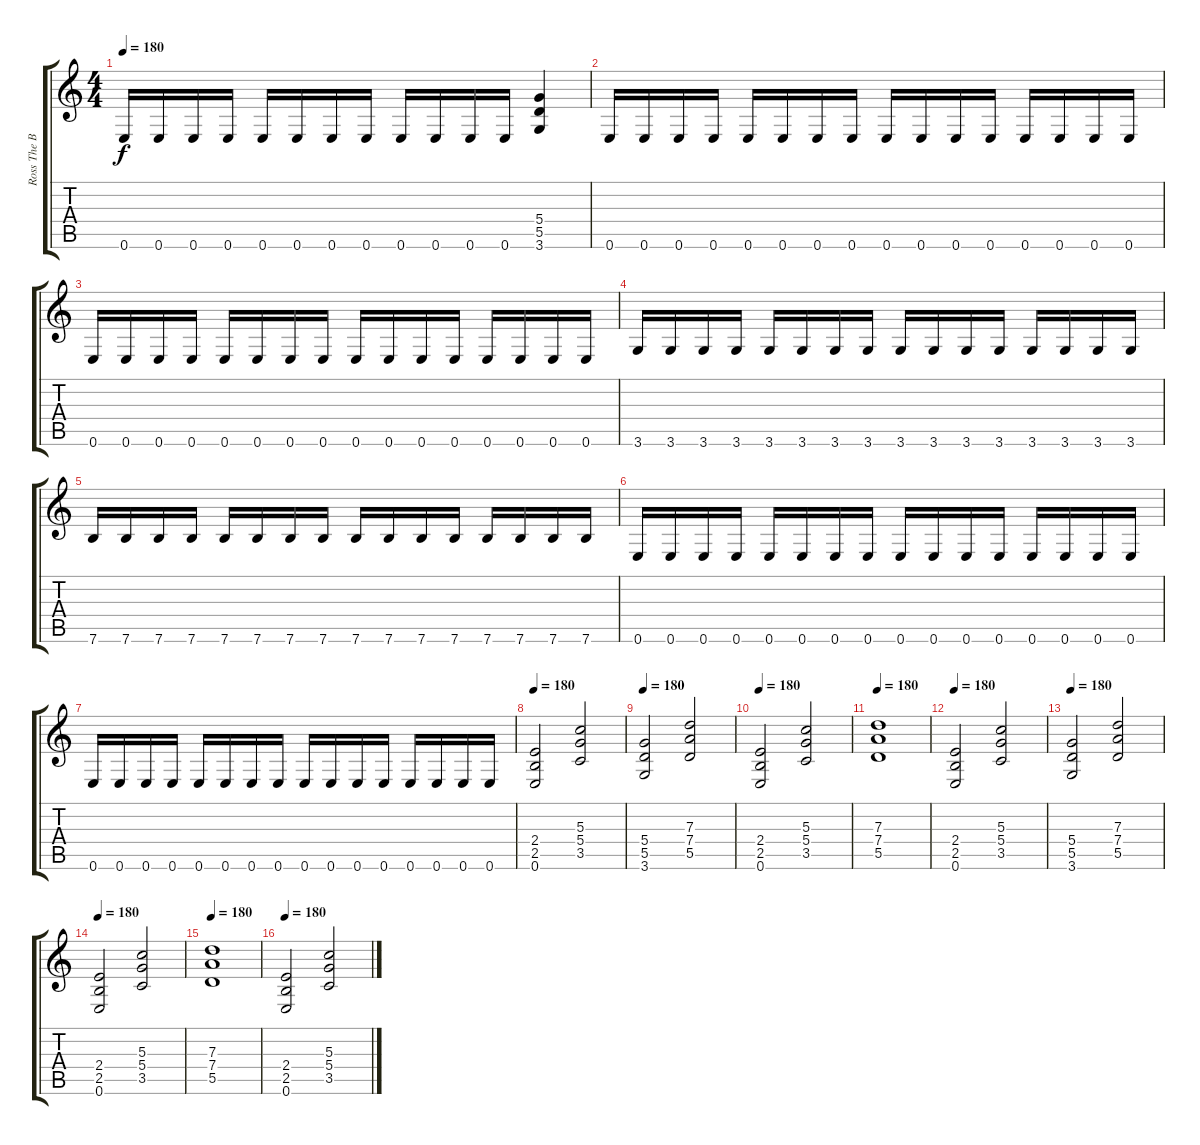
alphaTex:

\track ("Ross The Boss" "Ross The B") {instrument distortionguitar}
\staff {score tabs}
\tuning (E4 B3 G3 D3 A2 E2) {hide}
\ts (4 4)
\tempo 180
\clef g2
\ks c
0.6.16{dy f} 0.6.16 0.6.16 0.6.16 0.6.16 0.6.16 0.6.16 0.6.16 0.6.16 0.6.16 0.6.16 0.6.16 (5.4 5.5 3.6).4 |
0.6.16 0.6.16 0.6.16 0.6.16 0.6.16 0.6.16 0.6.16 0.6.16 0.6.16 0.6.16 0.6.16 0.6.16 0.6.16 0.6.16 0.6.16 0.6.16 |
0.6.16 0.6.16 0.6.16 0.6.16 0.6.16 0.6.16 0.6.16 0.6.16 0.6.16 0.6.16 0.6.16 0.6.16 0.6.16 0.6.16 0.6.16 0.6.16 |
3.6.16 3.6.16 3.6.16 3.6.16 3.6.16 3.6.16 3.6.16 3.6.16 3.6.16 3.6.16 3.6.16 3.6.16 3.6.16 3.6.16 3.6.16 3.6.16 |
7.6.16 7.6.16 7.6.16 7.6.16 7.6.16 7.6.16 7.6.16 7.6.16 7.6.16 7.6.16 7.6.16 7.6.16 7.6.16 7.6.16 7.6.16 7.6.16 |
0.6.16 0.6.16 0.6.16 0.6.16 0.6.16 0.6.16 0.6.16 0.6.16 0.6.16 0.6.16 0.6.16 0.6.16 0.6.16 0.6.16 0.6.16 0.6.16 |
0.6.16 0.6.16 0.6.16 0.6.16 0.6.16 0.6.16 0.6.16 0.6.16 0.6.16 0.6.16 0.6.16 0.6.16 0.6.16 0.6.16 0.6.16 0.6.16 |
\tempo 180
(2.4 2.5 0.6).2 (5.3 5.4 3.5).2 |
\tempo 180
(5.4 5.5 3.6).2 (7.3 7.4 5.5).2 |
\tempo 180
(2.4 2.5 0.6).2 (5.3 5.4 3.5).2 |
\tempo 180
(7.3 7.4 5.5).1 |
\tempo 180
(2.4 2.5 0.6).2 (5.3 5.4 3.5).2 |
\tempo 180
(5.4 5.5 3.6).2 (7.3 7.4 5.5).2 |
\tempo 180
(2.4 2.5 0.6).2 (5.3 5.4 3.5).2 |
\tempo 180
(7.3 7.4 5.5).1 |
\tempo 180
(2.4 2.5 0.6).2 (5.3 5.4 3.5).2
